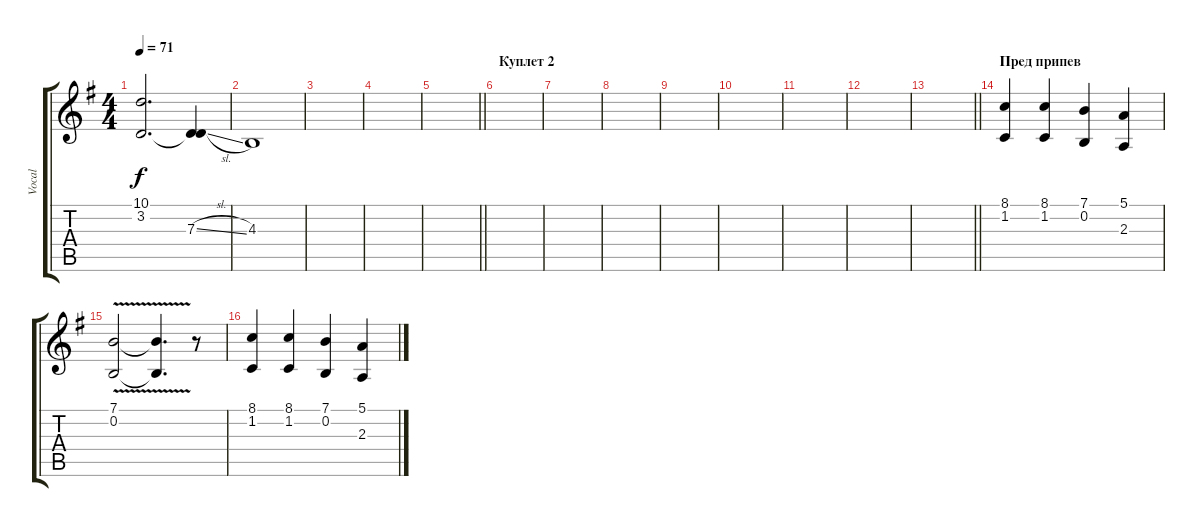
\track ("Vocal" "Vocal") {instrument reedorgan}
\staff {score tabs}
\tuning (E4 B3 G3 D3 A2 E2) {hide}
\ts (4 4)
\tempo 71
\clef g2
\ks eminor
(10.1{t} 3.2{t}).2{d dy f} (3.2{t} 7.3{sl}).4{volume 0} |
4.3.1 |
|
|
\barLineRight lightlight
|
\section ("" "Куплет 2")
|
|
|
|
|
|
|
\barLineRight lightlight
|
\section ("" "Пред припев")
(8.1 1.2).4{volume 8} (8.1 1.2).4 (7.1 0.2).4 (5.1 2.3).4 |
(7.1 0.2{v}).2 (7.1{t} 0.2{t}).4{d} r.8 |
(8.1 1.2).4 (8.1 1.2).4 (7.1 0.2).4 (5.1 2.3).4
